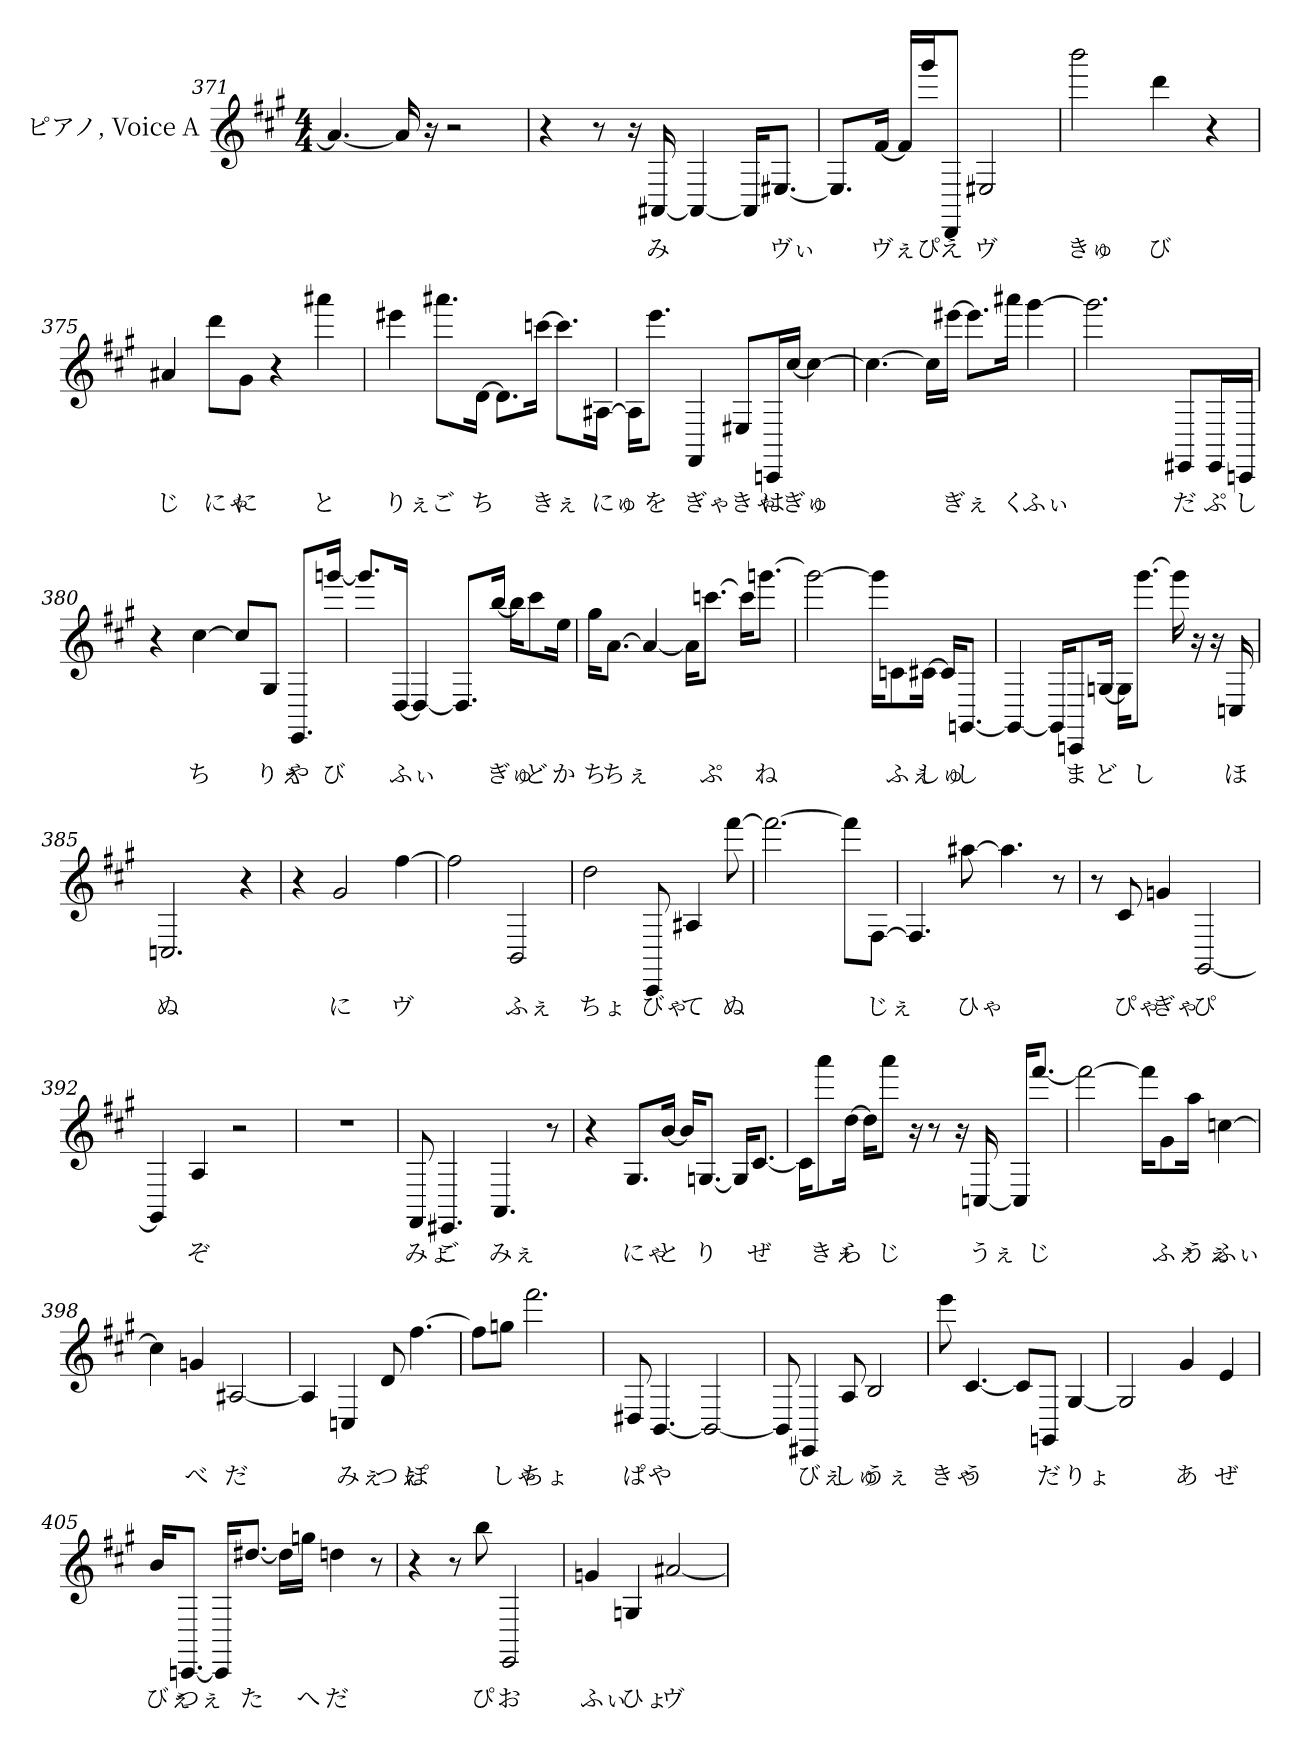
**kern	**text
*part1	*part1
*staff1	*staff1
*I"ピアノ, Voice A	*
*clefG2	*
*k[f#c#g#]	*
*M4/4	*
=371	=371
4.a#/_	.
16a#/]	.
16r	.
2r	.
!!LO:PB:g=z
=372	=372
4r	.
8r	.
16r	.
!	!LO:LY:b
[16AA#X/	み
4AA#/_	.
16AA#/KL]	.
!	!LO:LY:b
[8.E#X/J	ヴぃ
=373	=373
8.E#/L]	.
!	!LO:LY:b
[16f#/Jk	ヴぇ
16f#/LL]	.
!	!LO:LY:b
16ggg#/J	ぴ
!	!LO:LY:b
8DD/J	え
!	!LO:LY:b
2E#X/	ヴ
=374	=374
!	!LO:LY:b
2bbb\	きゅ
!	!LO:LY:b
4ddd\	び
4r	.
=375	=375
!	!LO:LY:b
4a#X/	じ
!	!LO:LY:b
8ddd\L	にゃ
!	!LO:LY:b
8g#\J	に
4r	.
!	!LO:LY:b
4aaa#X\	と
=376	=376
!	!LO:LY:b
4eee#X\	りぇ
!	!LO:LY:b
8.aaa#X\L	ご
!	!LO:LY:b
[16d\Jk	ち
8.d\L]	.
!	!LO:LY:b
[16cccn\Jk	きぇ
8.ccc\L]	.
!	!LO:LY:b
[16A#X\Jk	にゅ
!!LO:LB:g=z
=377	=377
16A#\KL]	.
!	!LO:LY:b
8.eee\J	を
!	!LO:LY:b
4FF#/	ぎゃ
!	!LO:LY:b
8E#X/L	きゃ
!	!LO:LY:b
16CCn/L	は
!	!LO:LY:b
[16cc#/JJ	ぎゅ
4cc#\_	.
=378	=378
4.cc#\_	.
16cc#\LL]	.
!	!LO:LY:b
[16eee#X\JJ	ぎぇ
8.eee#\L]	.
!	!LO:LY:b
16aaa#X\Jk	く
!	!LO:LY:b
[4ggg#\	ふぃ
=379	=379
2.ggg#\]	.
!	!LO:LY:b
8EE#X/L	だ
!	!LO:LY:b
16EE#/L	ぷ
!	!LO:LY:b
16CCn/JJ	し
=380	=380
4r	.
!	!LO:LY:b
[4cc#\	ち
8cc#/L]	.
!	!LO:LY:b
8G#/J	りぇ
!	!LO:LY:b
8.EE/L	や
!	!LO:LY:b
[16gggn/Jk	び
!!LO:LB:g=z
=381	=381
8.ggg/L]	.
!	!LO:LY:b
[16D/Jk	ふぃ
4D/_	.
8.D/L]	.
!	!LO:LY:b
[16bb/Jk	ぎゅ
16bb\KL]	.
!	!LO:LY:b
8ccc#\	ど
!	!LO:LY:b
16ee\Jk	か
=382	=382
!	!LO:LY:b
16gg#\KL	ち
!	!LO:LY:b
[8.a\J	ちぇ
4a/_	.
16a\KL]	.
!	!LO:LY:b
[8.cccn\J	ぷ
16ccc\KL]	.
!	!LO:LY:b
[8.gggn\J	ね
=383	=383
2ggg\_	.
16ggg\KL]	.
!	!LO:LY:b
8cn\	ふぇ
!	!LO:LY:b
[16c#X\Jk	しゅ
16c#/KL]	.
!	!LO:LY:b
[8.GGn/J	し
=384	=384
4GG/_	.
16GG/KL]	.
!	!LO:LY:b
8CCn/	ま
!	!LO:LY:b
[16Gn/Jk	ど
16G\KL]	.
!	!LO:LY:b
[8.ggg#\J	し
16ggg#\]	.
16r	.
16r	.
!	!LO:LY:b
16Cn/	ほ
!!LO:LB:g=z
=385	=385
!	!LO:LY:b
2.Cn/	ぬ
4r	.
=386	=386
4r	.
!	!LO:LY:b
2g#/	に
!	!LO:LY:b
[4ff#\	ヴ
=387	=387
2ff#\]	.
!	!LO:LY:b
2BB/	ふぇ
=388	=388
!	!LO:LY:b
2dd\	ちょ
!	!LO:LY:b
8CC#/	びゃ
!	!LO:LY:b
4A#X/	て
!	!LO:LY:b
[8fff#\	ぬ
=389	=389
2.fff#\_	.
8fff#\L]	.
!	!LO:LY:b
[8F#\J	じぇ
=390	=390
4.F#/]	.
!	!LO:LY:b
[8aa#X\	ひゃ
4.aa#\]	.
8r	.
=391	=391
8r	.
!	!LO:LY:b
8c#/	ぴゃ
!	!LO:LY:b
4gn/	ぎゃ
!	!LO:LY:b
[2GG#/	ぴ
=392	=392
4GG#/]	.
!	!LO:LY:b
4A/	ぞ
2r	.
=393	=393
1r	.
!!LO:LB:g=z
=394	=394
!	!LO:LY:b
8FF#/	みょ
!	!LO:LY:b
4.EE#X/	ご
!	!LO:LY:b
4.AA/	みぇ
8r	.
=395	=395
4r	.
!	!LO:LY:b
8.G#/L	にゃ
!	!LO:LY:b
[16b/Jk	と
16b/KL]	.
!	!LO:LY:b
[8.Gn/J	り
16G/KL]	.
!	!LO:LY:b
[8.c#/J	ぜ
=396	=396
16c#\KL]	.
!	!LO:LY:b
8aaa\	きぇ
!	!LO:LY:b
[16dd\Jk	ら
16dd\KL]	.
!	!LO:LY:b
8aaa\J	じ
16r	.
8r	.
16r	.
!	!LO:LY:b
[16Cn/	うぇ
16C/KL]	.
!	!LO:LY:b
[8.fff#/J	じ
=397	=397
2fff#\_	.
16fff#\KL]	.
!	!LO:LY:b
8g#\	ふぇ
!	!LO:LY:b
16aa\Jk	うぇ
!	!LO:LY:b
[4ccn\	ふぃ
=398	=398
4cc\]	.
!	!LO:LY:b
4gn/	べ
!	!LO:LY:b
[2A#X/	だ
!!LO:LB:g=z
=399	=399
4A#/]	.
!	!LO:LY:b
4Cn/	みぇ
!	!LO:LY:b
8d/	つぇ
!	!LO:LY:b
[4.ff#\	ぽ
=400	=400
8ff#\L]	.
!	!LO:LY:b
8ggn\J	しゃ
!	!LO:LY:b
2.fff#\	ちょ
=401	=401
!	!LO:LY:b
8D#X/	ぱ
!	!LO:LY:b
[4.BB/	や
2BB/_	.
=402	=402
8BB/]	.
!	!LO:LY:b
4EE#X/	びぇ
!	!LO:LY:b
8A/	しゅ
!	!LO:LY:b
2B/	うぇ
=403	=403
!	!LO:LY:b
8eee\	きゃ
!	!LO:LY:b
[4.c#/	う
8c#/L]	.
!	!LO:LY:b
8GGn/J	だ
!	!LO:LY:b
[4G#/	りょ
=404	=404
2G#/]	.
!	!LO:LY:b
4g#/	あ
!	!LO:LY:b
4e/	ぜ
!!LO:PB:g=z
=405	=405
!	!LO:LY:b
16b/KL	びぇ
!	!LO:LY:b
[8.CCn/J	つぇ
16CC/KL]	.
!	!LO:LY:b
[8.dd#X/J	た
16dd#\LL]	.
!	!LO:LY:b
16ggn\JJ	へ
!	!LO:LY:b
4ddn\	だ
8r	.
=406	=406
4r	.
8r	.
!	!LO:LY:b
8bb\	ぴ
!	!LO:LY:b
2EE/	お
=407	=407
!	!LO:LY:b
4gn/	ふぃ
!	!LO:LY:b
4Gn/	ひょ
!	!LO:LY:b
[2a#X/	ヴ
=	=
*-	*-
